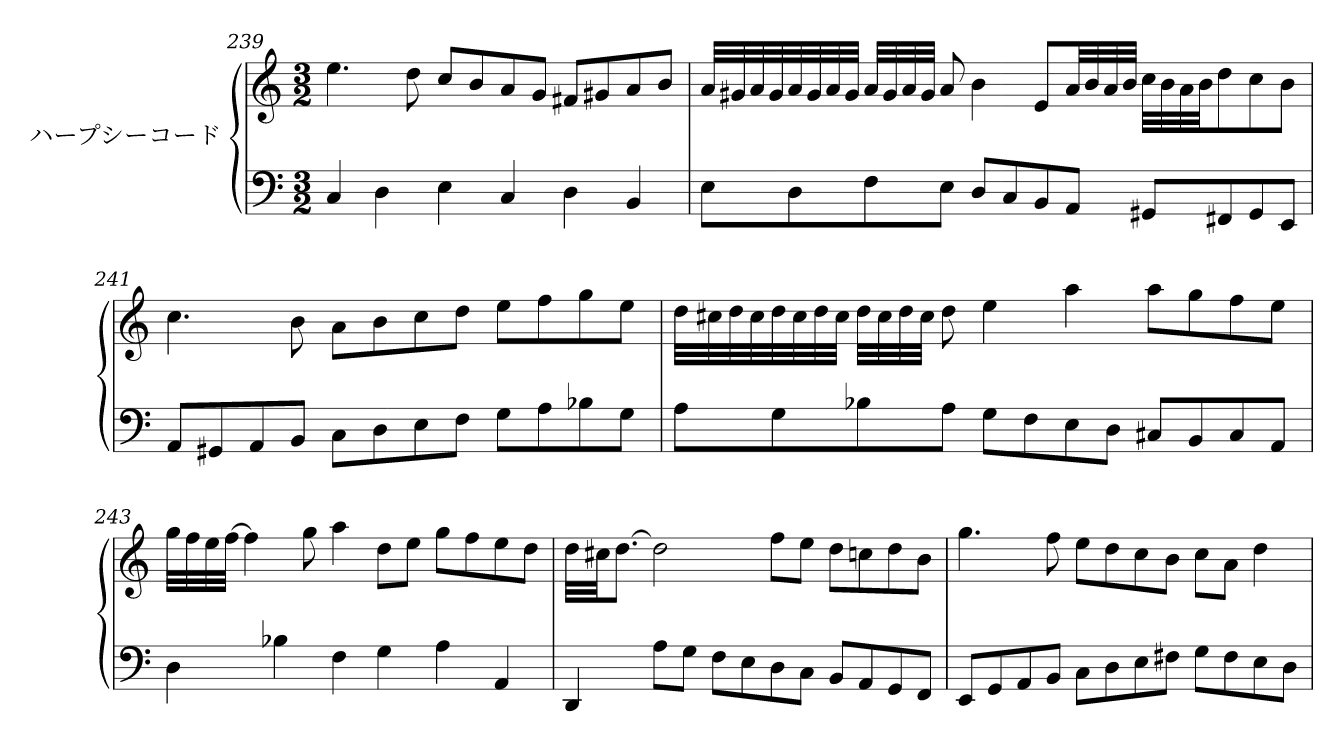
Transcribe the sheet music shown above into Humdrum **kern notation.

**kern	**kern
*part1	*part1
*staff2	*staff1
*I"ハープシーコード	*
*clefF4	*clefG2
*k[]	*k[]
*M3/2	*M3/2
=239	=239
4C/	4.ee\
4D\	.
.	8dd\
4E\	8cc/L
.	8b/
4C/	8a/
.	8g/J
4D\	8f#X/L
.	8g#X/
4BB/	8a/
.	8b/J
!!LO:LB:g=z
=240	=240
8E\L	32a/LLL
.	32g#X/
.	32a/
.	32g#/
8D\	32a/
.	32g#/
.	32a/
.	32g#/JJJ
8F\	32a/LLL
.	32g#/
.	32a/
.	32g#/JJJ
8E\J	8a/
8D/L	4b\
8C/	.
8BB/	8e/L
8AA/J	32a/LL
.	32b/
.	32a/
.	32b/JJJ
8GG#X/L	32cc\LLL
.	32b\
.	32a\
.	32b\JJ
8FF#X/	8dd\
8GG#/	8cc\
8EE/J	8b\J
=241	=241
8AA/L	4.cc\
8GG#X/	.
8AA/	.
8BB/J	8b\
8C\L	8a\L
8D\	8b\
8E\	8cc\
8F\J	8dd\J
8G\L	8ee\L
8A\	8ff\
8B-X\	8gg\
8G\J	8ee\J
!!LO:LB:g=z
=242	=242
8A\L	32dd\LLL
.	32cc#X\
.	32dd\
.	32cc#\
8G\	32dd\
.	32cc#\
.	32dd\
.	32cc#\JJJ
8B-X\	32dd\LLL
.	32cc#\
.	32dd\
.	32cc#\JJJ
8A\J	8dd\
8G\L	4ee\
8F\	.
8E\	4aa\
8D\J	.
8C#X/L	8aa\L
8BB/	8gg\
8C#/	8ff\
8AA/J	8ee\J
=243	=243
4D\	32gg\LLL
.	32ff\
.	32ee\
.	[32ff\JJJ
.	4ff\]
4B-X\	.
.	8gg\
4F\	4aa\
4G\	8dd\L
.	8ee\J
4A\	8gg\L
.	8ff\
4AA/	8ee\
.	8dd\J
!!LO:LB:g=z
=244	=244
4DD/	32dd\LLL
.	32cc#X\JJ
.	[8.dd\J
8A\L	2dd\]
8G\J	.
8F\L	.
8E\	.
8D\	8ff\L
8C\J	8ee\J
8BB/L	8dd\L
8AA/	8ccn\
8GG/	8dd\
8FF/J	8b\J
=245	=245
8EE/L	4.gg\
8GG/	.
8AA/	.
8BB/J	8ff\
8C\L	8ee\L
8D\	8dd\
8E\	8cc\
8F#X\J	8b\J
8G\L	8cc\L
8F#\	8a\J
8E\	4dd\
8D\J	.
=	=
*-	*-
